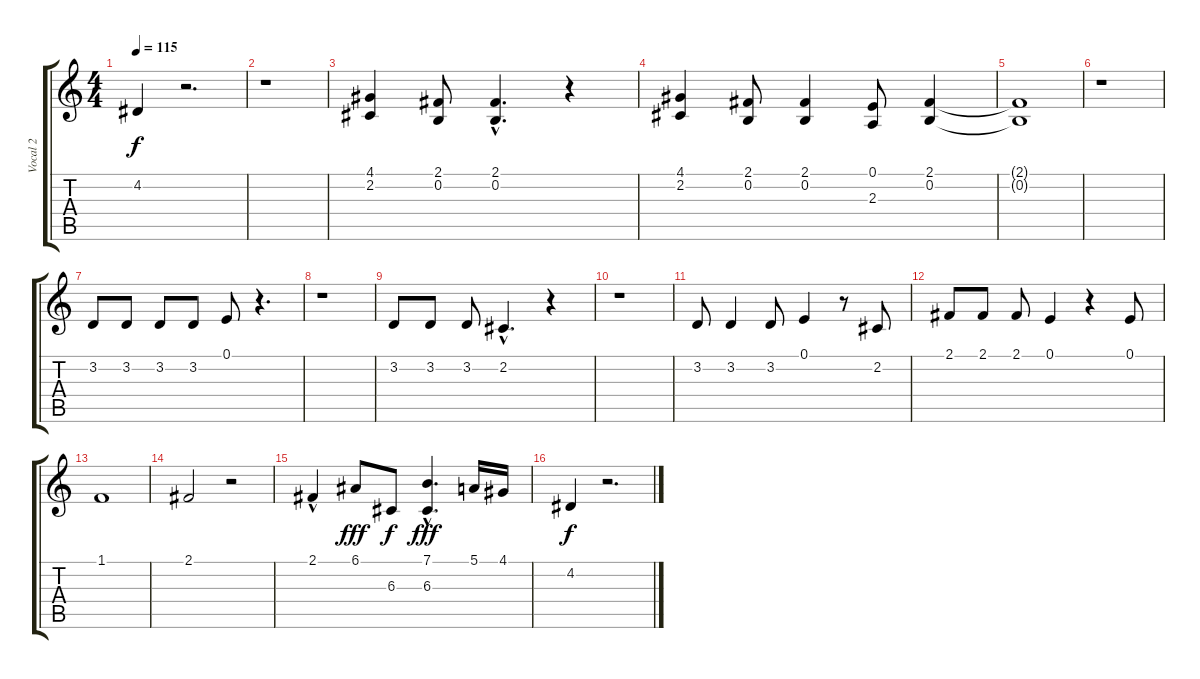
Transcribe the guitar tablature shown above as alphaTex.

\track ("Vocal 2" "Vocal 2") {instrument lead2sawtooth}
\staff {score tabs}
\tuning (E4 B3 G3 D3 A2 E2) {hide}
\ts (4 4)
\tempo 115
\clef g2
\ks c
4.2.4{dy f} r.2{d} |
r.1 |
(4.1 2.2).4 (2.1 0.2).8 (2.1{hac} 0.2{hac}).4{d} r.4 |
(4.1 2.2).4 (2.1 0.2).8 (2.1 0.2).4 (0.1 2.3).8 (2.1 0.2).4 |
(2.1{t} 0.2{t}).1 |
r.1 |
3.2.8 3.2.8 3.2.8 3.2.8 0.1.8 r.4{d} |
r.1 |
3.2.8 3.2.8 3.2.8 2.2{hac}.4{d} r.4 |
r.1 |
3.2.8 3.2.4 3.2.8 0.1.4 r.8 2.2.8 |
2.1.8 2.1.8 2.1.8 0.1.4 r.4 0.1.8 |
1.1.1 |
2.1.2 r.2 |
2.1{hac}.4 6.1.8{dy fff} 6.3.8{dy f} (7.1{hac} 6.3).4{d dy fff} 5.1.16 4.1.16 |
4.2.4{dy f} r.2{d}
